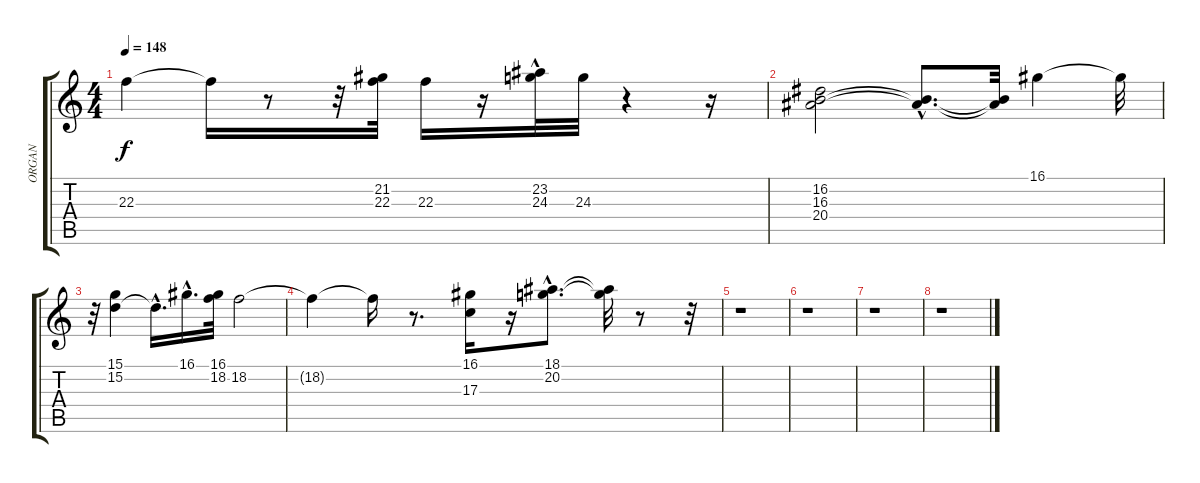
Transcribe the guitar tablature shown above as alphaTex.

\track ("ORGAN" "ORGAN") {instrument drawbarorgan}
\staff {score tabs}
\tuning (E4 B3 G3 D3 A2 E2) {hide}
\ts (4 4)
\tempo 148
\clef g2
\ks c
22.3{t}.4{dy f} 22.3{t}.16 r.8 r.32 (21.2 22.3).32 22.3.16 r.16 (23.2{hac} 24.3).32 24.3.32 r.4 r.16 |
(16.2 16.3 20.4).2 (16.3{hac t} 20.4{hac t}).8{d} (16.3{t} 20.4{t}).32 16.1.4 16.1{t}.32 |
r.32 (15.1 15.2).4 15.2{hac t}.16{d} 16.1{hac}.16{d} (16.1 18.2).32 18.2.2 |
18.2{t}.4 18.2{t}.16 r.8{d} (16.1 17.3).16 r.16 (18.1{hac} 20.2{hac}).8{d} (18.1{t} 20.2{t}).32 r.8 r.32 |
r.1 |
r.1 |
r.1 |
r.1
